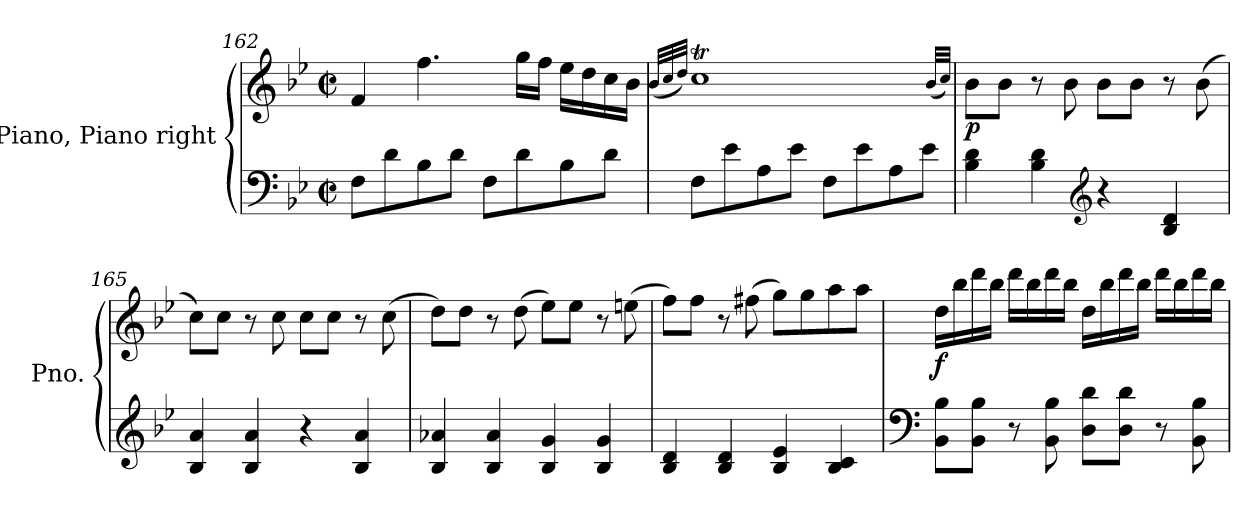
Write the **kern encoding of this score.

**kern	**kern	**dynam
*part1	*part1	*part1
*staff2	*staff1	*staff1/2
*I"Piano, Piano right	*	*
*I'Pno.	*	*
*clefF4	*clefG2	*
*k[b-e-]	*k[b-e-]	*
*M2/2	*M2/2	*
*met(c|)	*met(c|)	*
=162	=162	=162
8F\L	4f/	.
8d\	.	.
8B-\	4.ff\	.
8d\J	.	.
8F\L	.	.
8d\	16gg\LL	.
.	16ff\JJ	.
8B-\	16ee-\LL	.
.	16dd\	.
8d\J	16cc\	.
.	16b-\JJ	.
=163	=163	=163
.	(<32qb-/LLL	.
.	32qcc/	.
.	32qdd/JJJ)	.
8F\L	1ccT	.
8e-\	.	.
8A\	.	.
8e-\J	.	.
8F\L	.	.
8e-\	.	.
8A\	.	.
8e-\J	.	.
.	(<32qb-/LLL	.
.	32qcc/JJJ)	.
!!LO:LB:g=z
=164	=164	=164
!	!	!LO:DY:b
4B-\ 4d\	8b-\L	p
.	8b-\J	.
4B-\ 4d\	8r	.
.	8b-\	.
*clefG2	*	*
4r	8b-\L	.
.	8b-\J	.
4B-/ 4d/	8r	.
.	(>8b-\	.
=165	=165	=165
4B-/ 4a/	8cc\L)	.
.	8cc\J	.
4B-/ 4a/	8r	.
.	8cc\	.
4r	8cc\L	.
.	8cc\J	.
4B-/ 4a/	8r	.
.	(>8cc\	.
=166	=166	=166
4B-/ 4a-X/	8dd\L)	.
.	8dd\J	.
4B-/ 4a-/	8r	.
.	(>8dd\	.
4B-/ 4g/	8ee-\L)	.
.	8ee-\J	.
4B-/ 4g/	8r	.
.	(>8een\	.
=167	=167	=167
4B-/ 4d/	8ff\L)	.
.	8ff\J	.
4B-/ 4d/	8r	.
.	(>8ff#X\	.
4B-/ 4e-/	8gg\L)	.
.	8gg\	.
4B-/ 4c/	8aa\	.
.	8aa\J	.
!!LO:LB:g=z
=168	=168	=168
*clefF4	*	*
!	!	!LO:DY:b
8BB-\ 8B-\L	16dd\LL	f
.	16bb-\	.
8BB-\ 8B-\J	16ddd\	.
.	16bb-\JJ	.
8r	16ddd\LL	.
.	16bb-\	.
8BB-\ 8B-\	16ddd\	.
.	16bb-\JJ	.
8D\ 8d\L	16dd\LL	.
.	16bb-\	.
8D\ 8d\J	16ddd\	.
.	16bb-\JJ	.
8r	16ddd\LL	.
.	16bb-\	.
8BB-\ 8B-\	16ddd\	.
.	16bb-\JJ	.
=	=	=
*-	*-	*-
